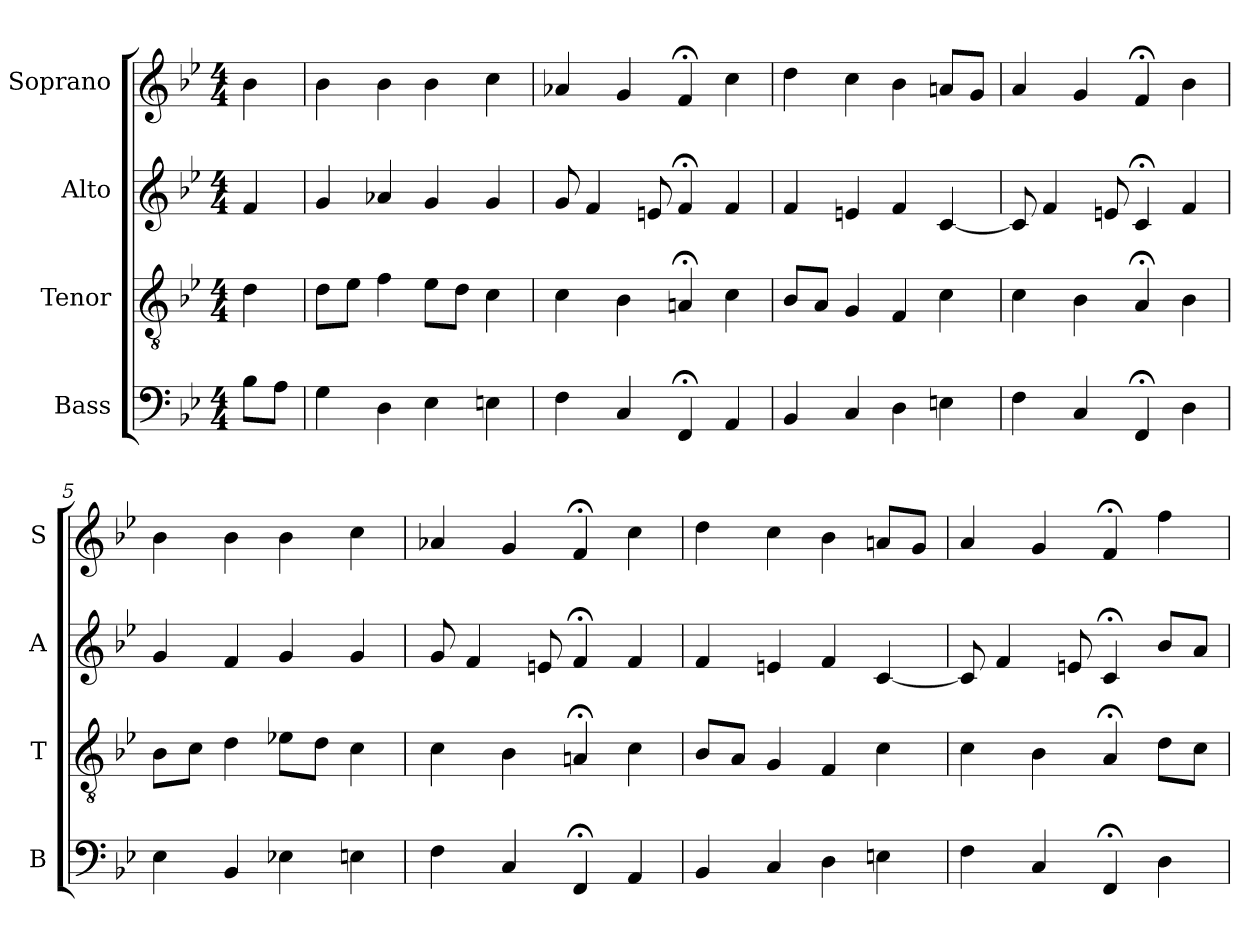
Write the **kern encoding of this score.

**kern	**kern	**kern	**kern
*part4	*part3	*part2	*part1
*staff4	*staff3	*staff2	*staff1
*I"Bass	*I"Tenor	*I"Alto	*I"Soprano
*I'B	*I'T	*I'A	*I'S
*clefF4	*clefGv2	*clefG2	*clefG2
*k[b-e-]	*k[b-e-]	*k[b-e-]	*k[b-e-]
*B-:	*B-:	*B-:	*B-:
*M4/4	*M4/4	*M4/4	*M4/4
*MM100	*MM100	*MM100	*MM100
=	=	=	=
8B-L	4d	4f	4b-
8AJ	.	.	.
=1	=1	=1	=1
4G	8dL	4g	4b-
.	8e-J	.	.
4D	4f	4a-X	4b-
4E-	8e-L	4g	4b-
.	8dJ	.	.
4En	4c	4g	4cc
=2	=2	=2	=2
4F	4c	8g	4a-X
.	.	4f	.
4C	4B-	.	4g
.	.	8en	.
4FF;<	4An;<	4f;<	4f;<
4AA	4c	4f	4cc
=3	=3	=3	=3
4BB-	8B-L	4f	4dd
.	8AJ	.	.
4C	4G	4en	4cc
4D	4F	4f	4b-
4En	4c	[4c	8anL
.	.	.	8gJ
=4	=4	=4	=4
4F	4c	8c]	4a
.	.	4f	.
4C	4B-	.	4g
.	.	8en	.
4FF;<	4A;<	4c;<	4f;<
4D	4B-	4f	4b-
=5	=5	=5	=5
4E-	8B-L	4g	4b-
.	8cJ	.	.
4BB-	4d	4f	4b-
4E-X	8e-XL	4g	4b-
.	8dJ	.	.
4En	4c	4g	4cc
=6	=6	=6	=6
4F	4c	8g	4a-X
.	.	4f	.
4C	4B-	.	4g
.	.	8en	.
4FF;<	4An;<	4f;<	4f;<
4AA	4c	4f	4cc
=7	=7	=7	=7
4BB-	8B-L	4f	4dd
.	8AJ	.	.
4C	4G	4en	4cc
4D	4F	4f	4b-
4En	4c	[4c	8anL
.	.	.	8gJ
=8	=8	=8	=8
4F	4c	8c]	4a
.	.	4f	.
4C	4B-	.	4g
.	.	8en	.
4FF;<	4A;<	4c;<	4f;<
4D	8dL	8b-L	4ff
.	8cJ	8aJ	.
=	=	=	=
*-	*-	*-	*-
